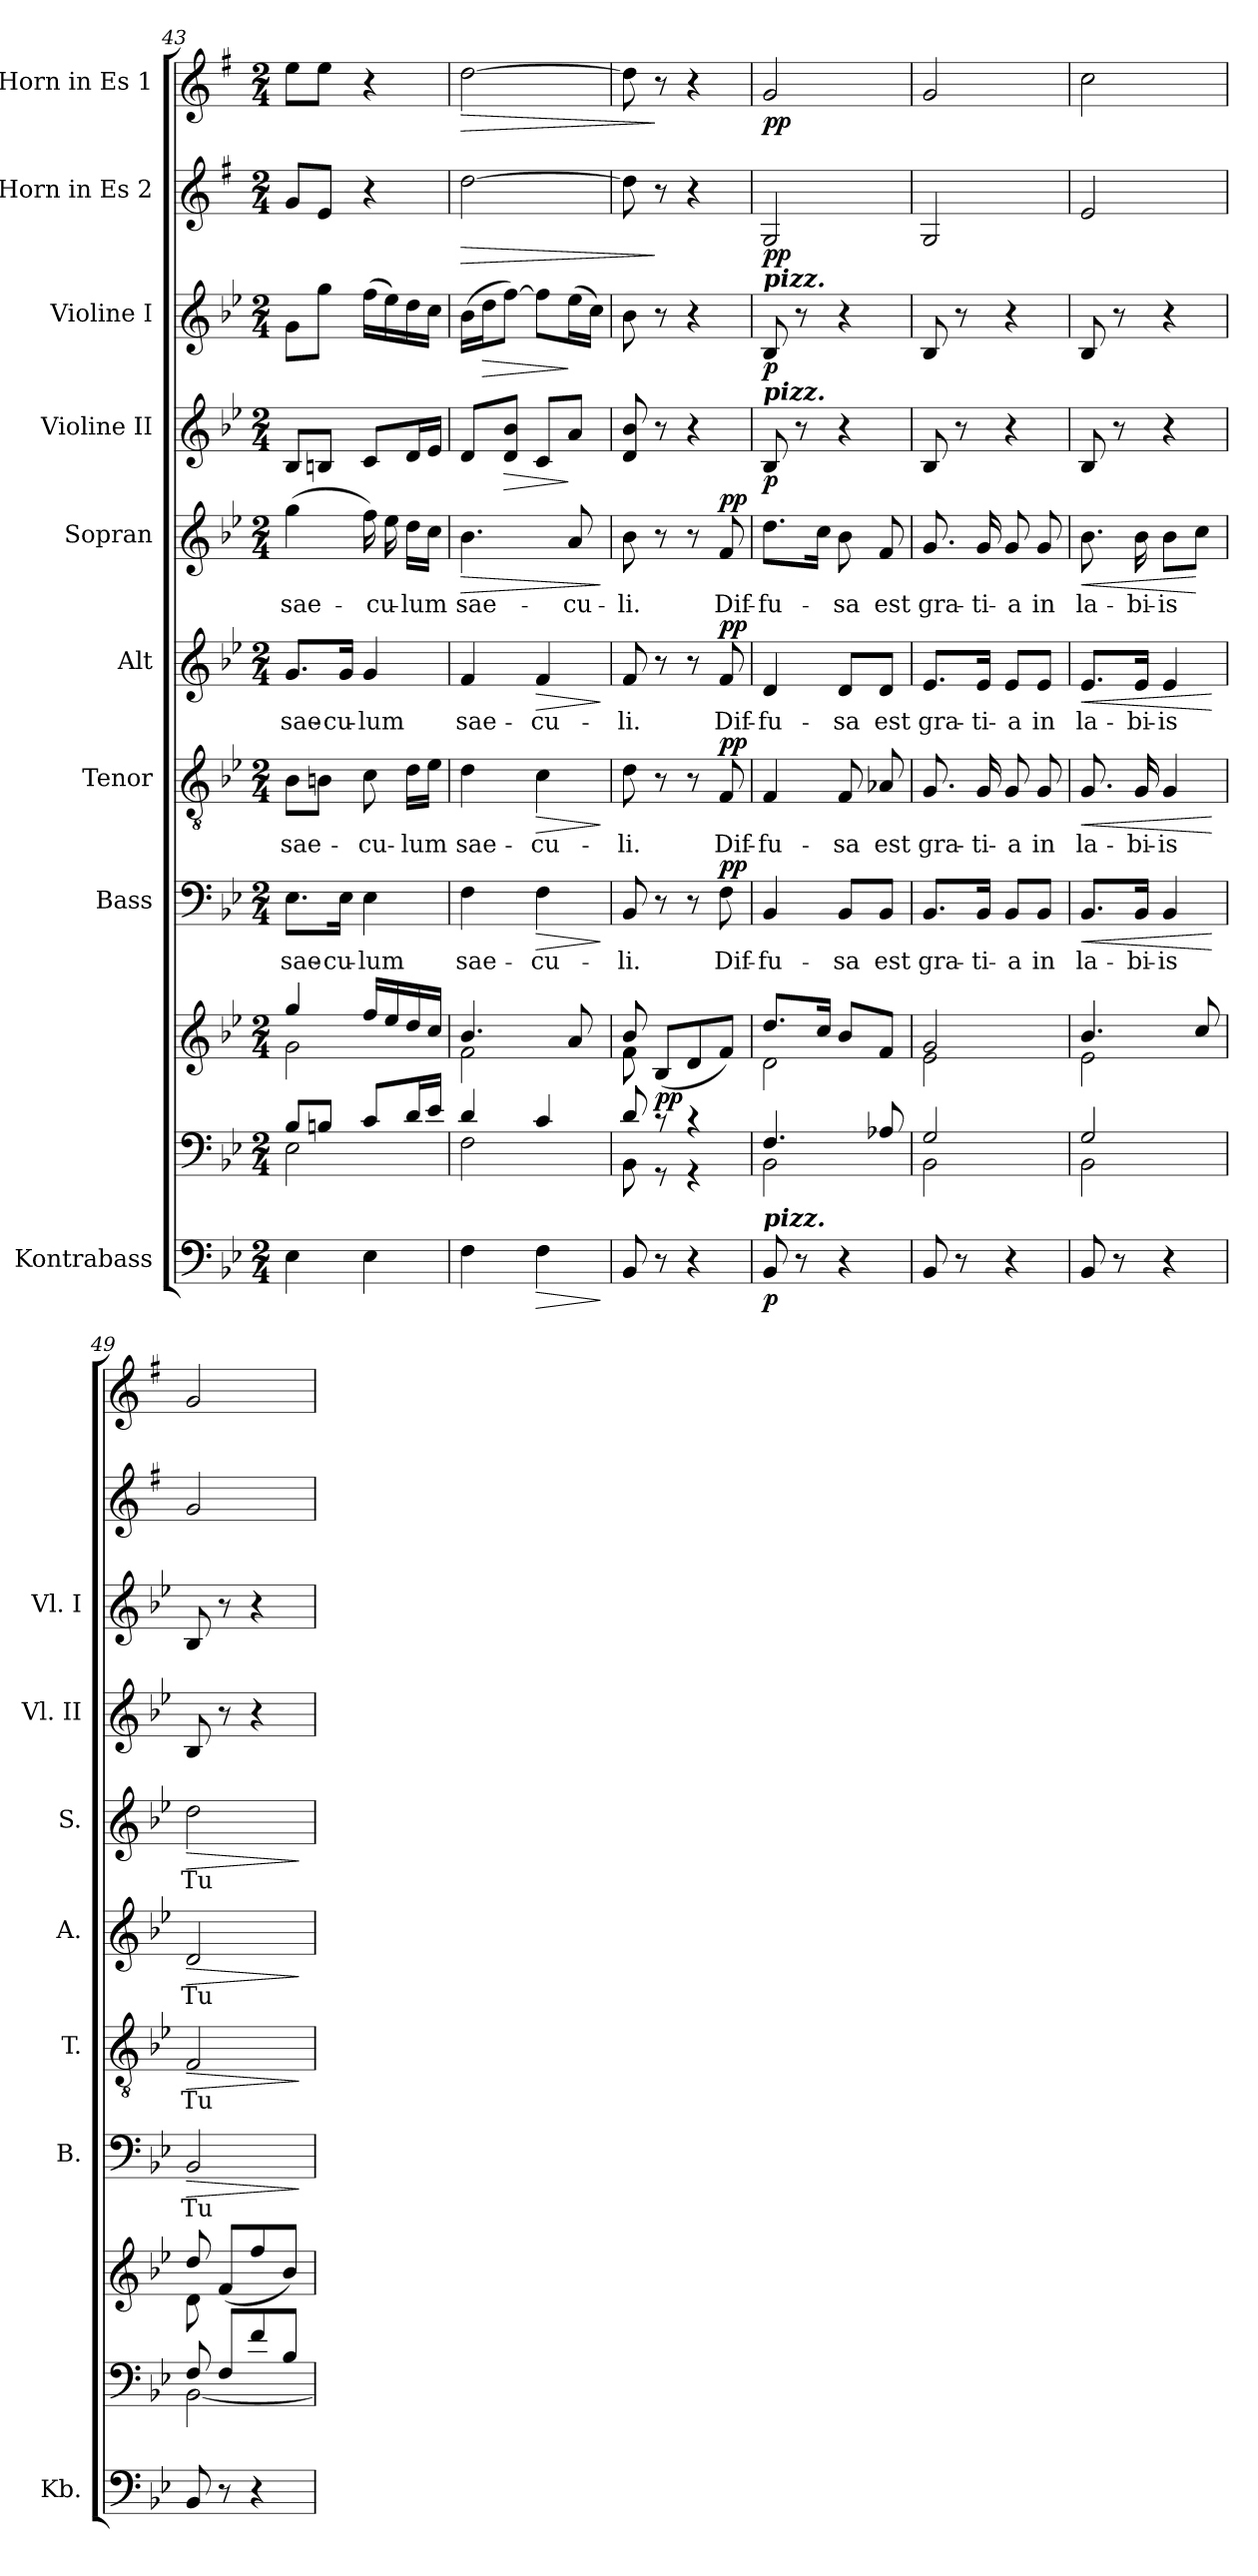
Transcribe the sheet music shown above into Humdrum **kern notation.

**kern	**dynam	**kern	**kern	**dynam	**kern	**text	**dynam	**kern	**text	**dynam	**kern	**text	**dynam	**kern	**text	**dynam	**kern	**dynam	**kern	**dynam	**kern	**dynam	**kern	**dynam
*part10	*part10	*part9	*part9	*part9	*part8	*part8	*part8	*part7	*part7	*part7	*part6	*part6	*part6	*part5	*part5	*part5	*part4	*part4	*part3	*part3	*part2	*part2	*part1	*part1
*staff11	*staff11	*staff10	*staff9	*staff9/10	*staff8	*staff8	*staff8	*staff7	*staff7	*staff7	*staff6	*staff6	*staff6	*staff5	*staff5	*staff5	*staff4	*staff4	*staff3	*staff3	*staff2	*staff2	*staff1	*staff1
*I"Kontrabass	*	*	*	*	*I"Bass	*	*	*I"Tenor	*	*	*I"Alt	*	*	*I"Sopran	*	*	*I"Violine II	*	*I"Violine I	*	*I"Horn in Es 2	*	*I"Horn in Es 1	*
*I'Kb.	*	*	*	*	*I'B.	*	*	*I'T.	*	*	*I'A.	*	*	*I'S.	*	*	*I'Vl. II	*	*I'Vl. I	*	*	*	*	*
*clefF4	*	*clefF4	*clefG2	*	*clefF4	*	*	*clefGv2	*	*	*clefG2	*	*	*clefG2	*	*	*clefG2	*	*clefG2	*	*clefG2	*	*clefG2	*
*ITrd7c12	*	*	*	*	*	*	*	*	*	*	*	*	*	*	*	*	*	*	*	*	*ITrd5c9	*	*ITrd5c9	*
*k[b-e-]	*	*k[b-e-]	*k[b-e-]	*	*k[b-e-]	*	*	*k[b-e-]	*	*	*k[b-e-]	*	*	*k[b-e-]	*	*	*k[b-e-]	*	*k[b-e-]	*	*k[b-e-]	*	*k[b-e-]	*
*B-:	*	*B-:	*B-:	*	*B-:	*	*	*B-:	*	*	*B-:	*	*	*B-:	*	*	*B-:	*	*B-:	*	*B-:	*	*B-:	*
*M2/4	*	*M2/4	*M2/4	*	*M2/4	*	*	*M2/4	*	*	*M2/4	*	*	*M2/4	*	*	*M2/4	*	*M2/4	*	*M2/4	*	*M2/4	*
=43	=43	=43	=43	=43	=43	=43	=43	=43	=43	=43	=43	=43	=43	=43	=43	=43	=43	=43	=43	=43	=43	=43	=43	=43
*	*	*^	*^	*	*	*	*	*	*	*	*	*	*	*	*	*	*	*	*	*	*	*	*	*
!	!	!	!	!	!	!	!	!LO:LY:b	!	!	!LO:LY:b	!	!	!LO:LY:b	!	!	!LO:LY:b	!	!	!	!	!	!	!	!	!
4EE-\	.	8B-/L	2E-\	4gg/	2g\	.	8.E-\L	sae-	.	8B-\L	sae-	.	8.g/L	sae-	.	(>4gg\	sae-	.	8B-/L	.	8g\L	.	8B-/L	.	8g\L	.
.	.	8Bn/J	.	.	.	.	.	.	.	8Bn\J	.	.	.	.	.	.	.	.	8Bn/J	.	8gg\J	.	8G/J	.	8g\J	.
!	!	!	!	!	!	!	!	!LO:LY:b	!	!	!	!	!	!LO:LY:b	!	!	!	!	!	!	!	!	!	!	!	!
.	.	.	.	.	.	.	16E-\Jk	-cu-	.	.	.	.	16g/Jk	-cu-	.	.	.	.	.	.	.	.	.	.	.	.
!	!	!	!	!	!	!	!	!LO:LY:b	!	!	!LO:LY:b	!	!	!LO:LY:b	!	!	!	!	!	!	!	!	!	!	!	!
4EE-\	.	8c/L	.	16ff/LL	.	.	4E-\	-lum	.	8c\	-cu-	.	4g/	-lum	.	16ff\)	.	.	8c/L	.	(>16ff\LL	.	4r	.	4r	.
!	!	!	!	!	!	!	!	!	!	!	!	!	!	!	!	!	!LO:LY:b	!	!	!	!	!	!	!	!	!
.	.	.	.	16ee-/	.	.	.	.	.	.	.	.	.	.	.	16ee-\	-cu-	.	.	.	16ee-\)	.	.	.	.	.
!	!	!	!	!	!	!	!	!	!	!	!LO:LY:b	!	!	!	!	!	!LO:LY:b	!	!	!	!	!	!	!	!	!
.	.	16d/L	.	16dd/	.	.	.	.	.	16d\LL	-lum	.	.	.	.	16dd\LL	-lum	.	16d/L	.	16dd\	.	.	.	.	.
.	.	16e-/JJ	.	16cc/JJ	.	.	.	.	.	16e-\JJ	.	.	.	.	.	16cc\JJ	.	.	16e-/JJ	.	16cc\JJ	.	.	.	.	.
!!LO:PB:g=z
=44	=44	=44	=44	=44	=44	=44	=44	=44	=44	=44	=44	=44	=44	=44	=44	=44	=44	=44	=44	=44	=44	=44	=44	=44	=44	=44
!	!	!	!	!	!	!	!	!LO:LY:b	!	!	!LO:LY:b	!	!	!LO:LY:b	!	!	!LO:LY:b	!LO:HP:b	!	!	!	!	!	!LO:HP:b	!	!LO:HP:b
4FF\	.	4d/	2F\	4.b-/	2f\	.	4F\	sae-	.	4d\	sae-	.	4f/	sae-	.	4.b-\	sae-	>	8d/L	.	(>16b-\LL	.	[2f\	>	[2f\	>
!	!	!	!	!	!	!	!	!	!	!	!	!	!	!	!	!	!	!	!	!	!	!LO:HP:b	!	!	!	!
.	.	.	.	.	.	.	.	.	.	.	.	.	.	.	.	.	.	.	.	.	16dd\J	>	.	.	.	.
!	!	!	!	!	!	!	!	!	!	!	!	!	!	!	!	!	!	!	!	!LO:HP:b	!	!	!	!	!	!
.	.	.	.	.	.	.	.	.	.	.	.	.	.	.	.	.	.	.	8d/ 8b-/J	>	[8ff\J)	.	.	.	.	.
!	!LO:HP:b	!	!	!	!	!	!	!LO:LY:b	!LO:HP:b	!	!LO:LY:b	!LO:HP:b	!	!LO:LY:b	!LO:HP:b	!	!	!	!	!	!	!	!	!	!	!
4FF\	>	4c/	.	.	.	.	4F\	-cu-	>	4c\	-cu-	>	4f/	-cu-	>	.	.	.	8c/L	.	8ff\L]	.	.	.	.	.
!	!	!	!	!	!	!	!	!	!	!	!	!	!	!	!	!	!LO:LY:b	!	!	!	!	!	!	!	!	!
.	.	.	.	8a/	.	.	.	.	.	.	.	.	.	.	.	8a/	-cu-	.	8a/J	]	(>16ee-\L	]	.	.	.	.
.	.	.	.	.	.	.	.	.	.	.	.	.	.	.	.	.	.	.	.	.	16cc\JJ)	.	.	.	.	.
*	*	*v	*v	*	*	*	*	*	*	*	*	*	*	*	*	*	*	*	*	*	*	*	*	*	*	*
*	*	*	*v	*v	*	*	*	*	*	*	*	*	*	*	*	*	*	*	*	*	*	*	*	*	*
.	]	.	.	.	.	.	]	.	.	]	.	.	]	.	.	]	.	.	.	.	.	.	.	.
=45	=45	=45	=45	=45	=45	=45	=45	=45	=45	=45	=45	=45	=45	=45	=45	=45	=45	=45	=45	=45	=45	=45	=45	=45
*	*	*^	*^	*	*	*	*	*	*	*	*	*	*	*	*	*	*	*	*	*	*	*	*	*
!	!	!	!	!	!	!	!	!LO:LY:b	!	!	!LO:LY:b	!	!	!LO:LY:b	!	!	!LO:LY:b	!	!	!	!	!	!	!	!	!
8BBB-/	.	8d/	8BB-\	8b-/	8f\	.	8BB-/	-li.	.	8d\	-li.	.	8f/	-li.	.	8b-\	-li.	.	8d/ 8b-/	.	8b-\	.	8f\]	.	8f\]	.
!	!	!	!	!	!	!LO:DY:b	!	!	!	!	!	!	!	!	!	!	!	!	!	!	!	!	!	!	!	!
8r	.	8r	8r	(<8B-/L	4.ryy	pp	8r	.	.	8r	.	.	8r	.	.	8r	.	.	8r	.	8r	.	8r	]	8r	]
4r	.	4r	4r	8d/	.	.	8r	.	.	8r	.	.	8r	.	.	8r	.	.	4r	.	4r	.	4r	.	4r	.
!	!	!	!	!	!	!	!	!LO:LY:b	!LO:DY:a	!	!LO:LY:b	!LO:DY:a	!	!LO:LY:b	!LO:DY:a	!	!LO:LY:b	!LO:DY:a	!	!	!	!	!	!	!	!
.	.	.	.	8f/J)	.	.	8F\	Dif-	pp	8F/	Dif-	pp	8f/	Dif-	pp	8f/	Dif-	pp	.	.	.	.	.	.	.	.
=46	=46	=46	=46	=46	=46	=46	=46	=46	=46	=46	=46	=46	=46	=46	=46	=46	=46	=46	=46	=46	=46	=46	=46	=46	=46	=46
!	!	!	!	!	!	!	!	!	!	!	!	!	!	!	!	!	!	!	!	!	!LO:TX:a:Bi:t=pizz.	!	!	!	!	!
!	!	!	!	!	!	!	!	!	!	!	!	!	!	!	!	!	!	!	!LO:TX:a:Bi:t=pizz.	!	!	!	!	!	!	!
!LO:TX:a:Bi:t=pizz.	!	!	!	!	!	!	!	!	!	!	!	!	!	!	!	!	!	!	!	!	!	!	!	!	!	!
!	!LO:DY:b	!	!	!	!	!	!	!LO:LY:b	!	!	!LO:LY:b	!	!	!LO:LY:b	!	!	!LO:LY:b	!	!	!LO:DY:b	!	!LO:DY:b	!	!LO:DY:b	!	!LO:DY:b
8BBB-/	p	4.F/	2BB-\	8.dd/L	2d\	.	4BB-/	-fu-	.	4F/	-fu-	.	4d/	-fu-	.	8.dd\L	-fu-	.	8B-/	p	8B-/	p	2BB-/	pp	2B-/	pp
8r	.	.	.	.	.	.	.	.	.	.	.	.	.	.	.	.	.	.	8r	.	8r	.	.	.	.	.
.	.	.	.	16cc/Jk	.	.	.	.	.	.	.	.	.	.	.	16cc\Jk	.	.	.	.	.	.	.	.	.	.
!	!	!	!	!	!	!	!	!LO:LY:b	!	!	!LO:LY:b	!	!	!LO:LY:b	!	!	!LO:LY:b	!	!	!	!	!	!	!	!	!
4r	.	.	.	8b-/L	.	.	8BB-/L	-sa	.	8F/	-sa	.	8d/L	-sa	.	8b-\	-sa	.	4r	.	4r	.	.	.	.	.
!	!	!	!	!	!	!	!	!LO:LY:b	!	!	!LO:LY:b	!	!	!LO:LY:b	!	!	!LO:LY:b	!	!	!	!	!	!	!	!	!
.	.	8A-X/	.	8f/J	.	.	8BB-/J	est	.	8A-X/	est	.	8d/J	est	.	8f/	est	.	.	.	.	.	.	.	.	.
=47	=47	=47	=47	=47	=47	=47	=47	=47	=47	=47	=47	=47	=47	=47	=47	=47	=47	=47	=47	=47	=47	=47	=47	=47	=47	=47
!	!	!	!	!	!	!	!	!LO:LY:b	!	!	!LO:LY:b	!	!	!LO:LY:b	!	!	!LO:LY:b	!	!	!	!	!	!	!	!	!
8BBB-/	.	2G/	2BB-\	2g/	2e-\	.	8.BB-/L	gra-	.	8.G/	gra-	.	8.e-/L	gra-	.	8.g/	gra-	.	8B-/	.	8B-/	.	2BB-/	.	2B-/	.
8r	.	.	.	.	.	.	.	.	.	.	.	.	.	.	.	.	.	.	8r	.	8r	.	.	.	.	.
!	!	!	!	!	!	!	!	!LO:LY:b	!	!	!LO:LY:b	!	!	!LO:LY:b	!	!	!LO:LY:b	!	!	!	!	!	!	!	!	!
.	.	.	.	.	.	.	16BB-/Jk	-ti-	.	16G/	-ti-	.	16e-/Jk	-ti-	.	16g/	-ti-	.	.	.	.	.	.	.	.	.
!	!	!	!	!	!	!	!	!LO:LY:b	!	!	!LO:LY:b	!	!	!LO:LY:b	!	!	!LO:LY:b	!	!	!	!	!	!	!	!	!
4r	.	.	.	.	.	.	8BB-/L	-a	.	8G/	-a	.	8e-/L	-a	.	8g/	-a	.	4r	.	4r	.	.	.	.	.
!	!	!	!	!	!	!	!	!LO:LY:b	!	!	!LO:LY:b	!	!	!LO:LY:b	!	!	!LO:LY:b	!	!	!	!	!	!	!	!	!
.	.	.	.	.	.	.	8BB-/J	in	.	8G/	in	.	8e-/J	in	.	8g/	in	.	.	.	.	.	.	.	.	.
=48	=48	=48	=48	=48	=48	=48	=48	=48	=48	=48	=48	=48	=48	=48	=48	=48	=48	=48	=48	=48	=48	=48	=48	=48	=48	=48
!	!	!	!	!	!	!	!	!LO:LY:b	!LO:HP:b	!	!LO:LY:b	!LO:HP:b	!	!LO:LY:b	!LO:HP:b	!	!LO:LY:b	!LO:HP:b	!	!	!	!	!	!	!	!
8BBB-/	.	2G/	2BB-\	4.b-/	2e-\	.	8.BB-/L	la-	<	8.G/	la-	<	8.e-/L	la-	<	8.b-\	la-	<	8B-/	.	8B-/	.	2G/	.	2e-\	.
8r	.	.	.	.	.	.	.	.	.	.	.	.	.	.	.	.	.	.	8r	.	8r	.	.	.	.	.
!	!	!	!	!	!	!	!	!LO:LY:b	!	!	!LO:LY:b	!	!	!LO:LY:b	!	!	!LO:LY:b	!	!	!	!	!	!	!	!	!
.	.	.	.	.	.	.	16BB-/Jk	-bi-	.	16G/	-bi-	.	16e-/Jk	-bi-	.	16b-\	-bi-	.	.	.	.	.	.	.	.	.
!	!	!	!	!	!	!	!	!LO:LY:b	!	!	!LO:LY:b	!	!	!LO:LY:b	!	!	!LO:LY:b	!	!	!	!	!	!	!	!	!
4r	.	.	.	.	.	.	4BB-/	-is	.	4G/	-is	.	4e-/	-is	.	8b-\L	-is	.	4r	.	4r	.	.	.	.	.
.	.	.	.	8cc/	.	.	.	.	.	.	.	.	.	.	.	8cc\J	.	[	.	.	.	.	.	.	.	.
*	*	*v	*v	*	*	*	*	*	*	*	*	*	*	*	*	*	*	*	*	*	*	*	*	*	*	*
*	*	*	*v	*v	*	*	*	*	*	*	*	*	*	*	*	*	*	*	*	*	*	*	*	*	*
.	.	.	.	.	.	.	[	.	.	[	.	.	[	.	.	.	.	.	.	.	.	.	.	.
=49	=49	=49	=49	=49	=49	=49	=49	=49	=49	=49	=49	=49	=49	=49	=49	=49	=49	=49	=49	=49	=49	=49	=49	=49
*	*	*^	*^	*	*	*	*	*	*	*	*	*	*	*	*	*	*	*	*	*	*	*	*	*
!	!	!	!	!	!	!	!	!LO:LY:b	!LO:HP:b	!	!LO:LY:b	!LO:HP:b	!	!LO:LY:b	!LO:HP:b	!	!LO:LY:b	!LO:HP:b	!	!	!	!	!	!	!	!
8BBB-/	.	8F/	[<2BB-\	8dd/	8d\	.	2BB-/	Tu-	>	2F/	Tu-	>	2d/	Tu-	>	2dd\	Tu-	>	8B-/	.	8B-/	.	2B-/	.	2B-/	.
8r	.	8F/L	.	(<8f/L	4.ryy	.	.	.	.	.	.	.	.	.	.	.	.	.	8r	.	8r	.	.	.	.	.
4r	.	8f/	.	8ff/	.	.	.	.	.	.	.	.	.	.	.	.	.	.	4r	.	4r	.	.	.	.	.
.	.	8B-/J	.	8b-/J)	.	.	.	.	.	.	.	.	.	.	.	.	.	.	.	.	.	.	.	.	.	.
*	*	*v	*v	*	*	*	*	*	*	*	*	*	*	*	*	*	*	*	*	*	*	*	*	*	*	*
*	*	*	*v	*v	*	*	*	*	*	*	*	*	*	*	*	*	*	*	*	*	*	*	*	*	*
.	.	.	.	.	.	.	]	.	.	]	.	.	]	.	.	]	.	.	.	.	.	.	.	.
=	=	=	=	=	=	=	=	=	=	=	=	=	=	=	=	=	=	=	=	=	=	=	=	=
*-	*-	*-	*-	*-	*-	*-	*-	*-	*-	*-	*-	*-	*-	*-	*-	*-	*-	*-	*-	*-	*-	*-	*-	*-
